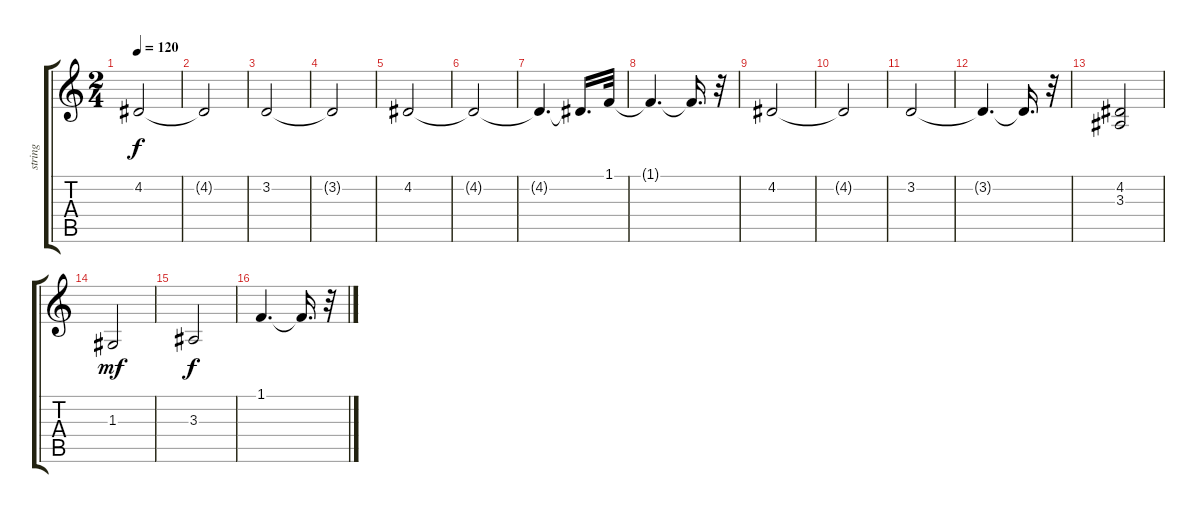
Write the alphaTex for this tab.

\track ("string" "string") {instrument stringensemble1}
\staff {score tabs}
\tuning (E4 B3 G3 D3 A2 E2) {hide}
\ts (2 4)
\tempo 120
\clef g2
\ks c
4.2.2{dy f} |
4.2{t}.2 |
3.2.2 |
3.2{t}.2 |
4.2.2 |
4.2{t}.2 |
4.2{t}.4{d} 4.2{t}.16{d} 1.1.32 |
1.1{t}.4{d} 1.1{t}.16{d} r.32 |
4.2.2 |
4.2{t}.2 |
3.2.2 |
3.2{t}.4{d} 3.2{t}.16{d} r.32 |
(4.2 3.3).2 |
1.3.2{dy mf} |
3.3.2{dy f} |
1.1.4{d} 1.1{t}.16{d} r.32
